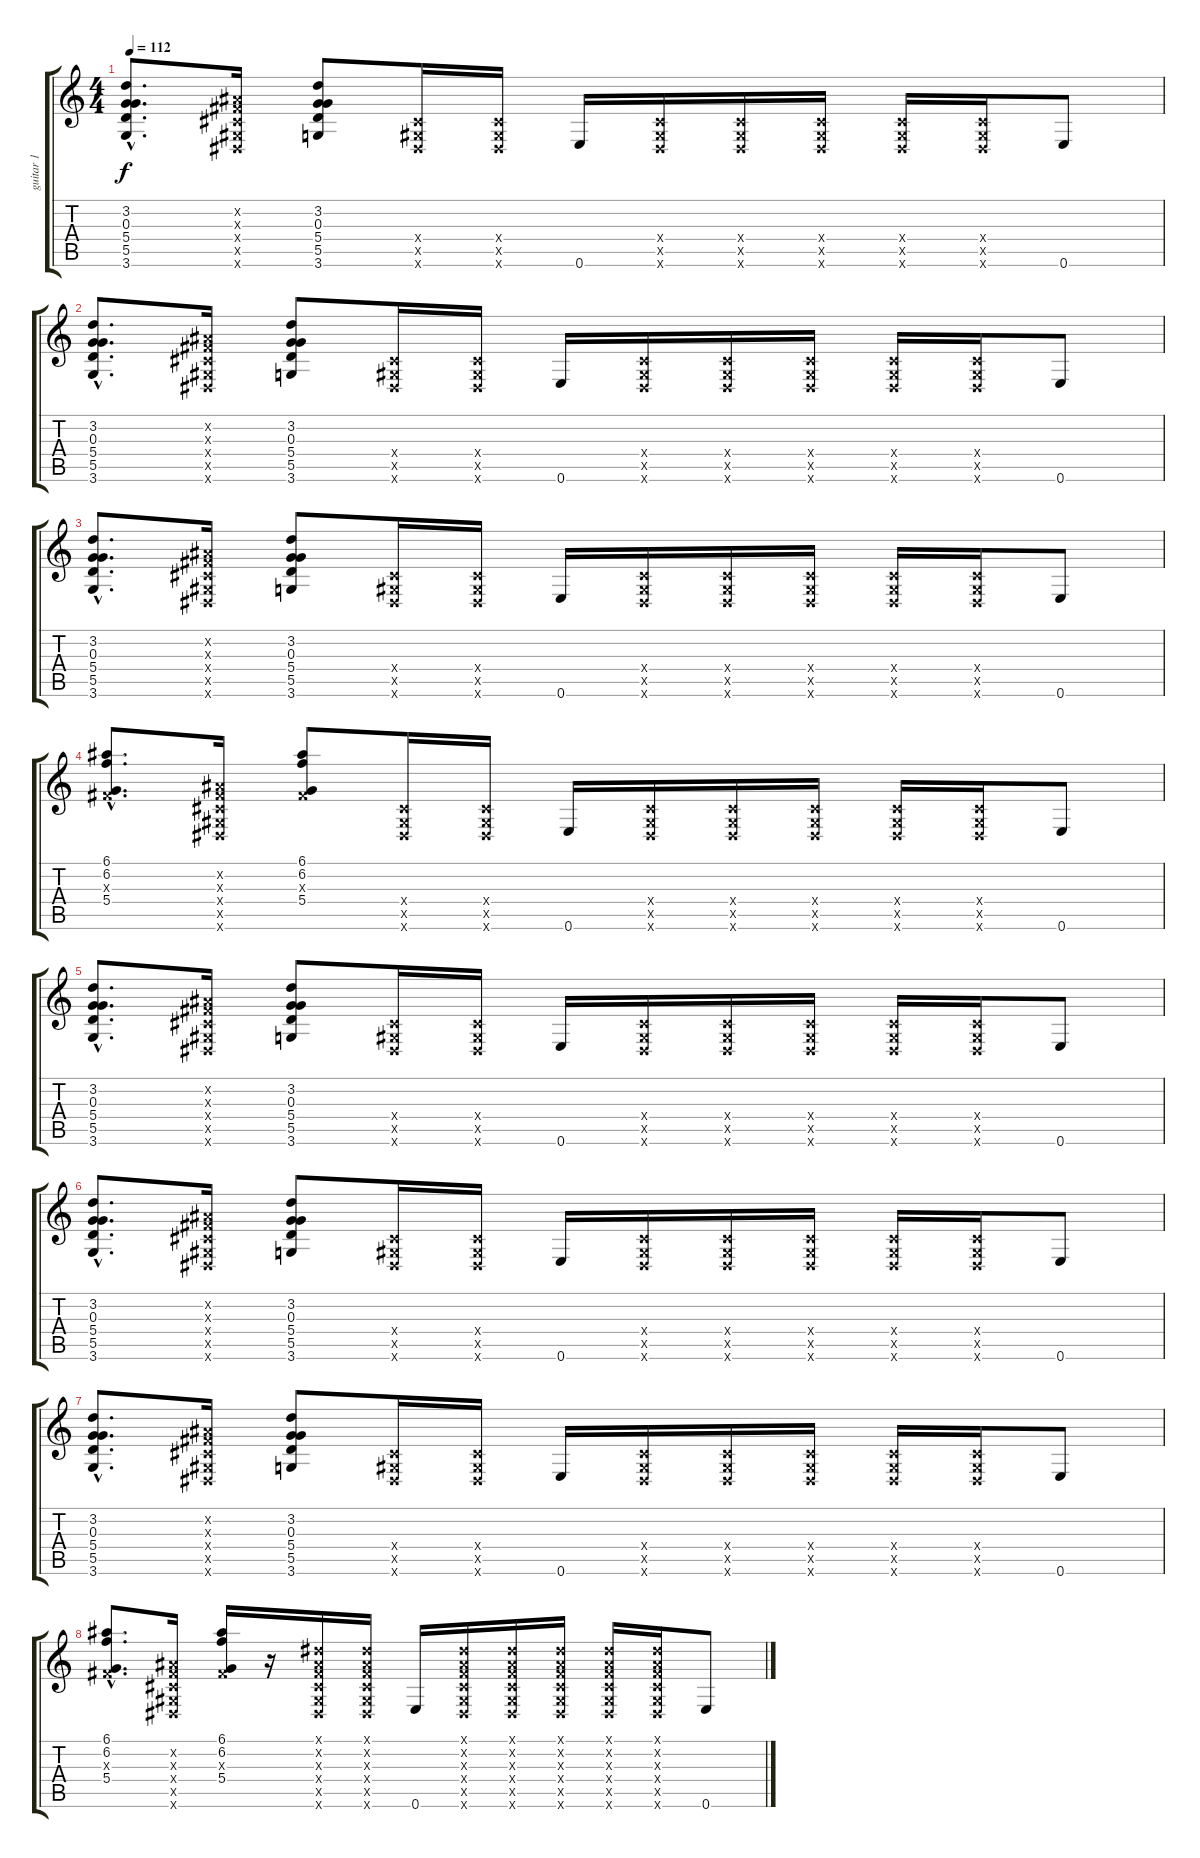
\track ("guitar 1" "guitar 1") {instrument electricguitarjazz}
\staff {score tabs}
\tuning (E4 B3 G3 D3 A2 E2) {hide}
\ts (4 4)
\tempo 112
\clef g2
\ks c
(3.2{hac} 0.3{hac} 5.4{hac} 5.5{hac} 3.6{hac}).8{d dy f} (-1.2{x} -1.3{x} -1.4{x} -1.5{x} -1.6{x}).16 (3.2 0.3 5.4 5.5 3.6).8 (-1.4{x} -1.5{x} -1.6{x}).16 (-1.4{x} -1.5{x} -1.6{x}).16 0.6.16 (-1.4{x} -1.5{x} -1.6{x}).16 (-1.4{x} -1.5{x} -1.6{x}).16 (-1.4{x} -1.5{x} -1.6{x}).16 (-1.4{x} -1.5{x} -1.6{x}).16 (-1.4{x} -1.5{x} -1.6{x}).16 0.6.8 |
(3.2{hac} 0.3{hac} 5.4{hac} 5.5{hac} 3.6{hac}).8{d} (-1.2{x} -1.3{x} -1.4{x} -1.5{x} -1.6{x}).16 (3.2 0.3 5.4 5.5 3.6).8 (-1.4{x} -1.5{x} -1.6{x}).16 (-1.4{x} -1.5{x} -1.6{x}).16 0.6.16 (-1.4{x} -1.5{x} -1.6{x}).16 (-1.4{x} -1.5{x} -1.6{x}).16 (-1.4{x} -1.5{x} -1.6{x}).16 (-1.4{x} -1.5{x} -1.6{x}).16 (-1.4{x} -1.5{x} -1.6{x}).16 0.6.8 |
(3.2{hac} 0.3{hac} 5.4{hac} 5.5{hac} 3.6{hac}).8{d} (-1.2{x} -1.3{x} -1.4{x} -1.5{x} -1.6{x}).16 (3.2 0.3 5.4 5.5 3.6).8 (-1.4{x} -1.5{x} -1.6{x}).16 (-1.4{x} -1.5{x} -1.6{x}).16 0.6.16 (-1.4{x} -1.5{x} -1.6{x}).16 (-1.4{x} -1.5{x} -1.6{x}).16 (-1.4{x} -1.5{x} -1.6{x}).16 (-1.4{x} -1.5{x} -1.6{x}).16 (-1.4{x} -1.5{x} -1.6{x}).16 0.6.8 |
(6.1{hac} 6.2{hac} -1.3{hac x} 5.4{hac}).8{d} (-1.2{x} -1.3{x} -1.4{x} -1.5{x} -1.6{x}).16 (6.1 6.2 -1.3{x} 5.4).8 (-1.4{x} -1.5{x} -1.6{x}).16 (-1.4{x} -1.5{x} -1.6{x}).16 0.6.16 (-1.4{x} -1.5{x} -1.6{x}).16 (-1.4{x} -1.5{x} -1.6{x}).16 (-1.4{x} -1.5{x} -1.6{x}).16 (-1.4{x} -1.5{x} -1.6{x}).16 (-1.4{x} -1.5{x} -1.6{x}).16 0.6.8 |
(3.2{hac} 0.3{hac} 5.4{hac} 5.5{hac} 3.6{hac}).8{d} (-1.2{x} -1.3{x} -1.4{x} -1.5{x} -1.6{x}).16 (3.2 0.3 5.4 5.5 3.6).8 (-1.4{x} -1.5{x} -1.6{x}).16 (-1.4{x} -1.5{x} -1.6{x}).16 0.6.16 (-1.4{x} -1.5{x} -1.6{x}).16 (-1.4{x} -1.5{x} -1.6{x}).16 (-1.4{x} -1.5{x} -1.6{x}).16 (-1.4{x} -1.5{x} -1.6{x}).16 (-1.4{x} -1.5{x} -1.6{x}).16 0.6.8 |
(3.2{hac} 0.3{hac} 5.4{hac} 5.5{hac} 3.6{hac}).8{d} (-1.2{x} -1.3{x} -1.4{x} -1.5{x} -1.6{x}).16 (3.2 0.3 5.4 5.5 3.6).8 (-1.4{x} -1.5{x} -1.6{x}).16 (-1.4{x} -1.5{x} -1.6{x}).16 0.6.16 (-1.4{x} -1.5{x} -1.6{x}).16 (-1.4{x} -1.5{x} -1.6{x}).16 (-1.4{x} -1.5{x} -1.6{x}).16 (-1.4{x} -1.5{x} -1.6{x}).16 (-1.4{x} -1.5{x} -1.6{x}).16 0.6.8 |
(3.2{hac} 0.3{hac} 5.4{hac} 5.5{hac} 3.6{hac}).8{d} (-1.2{x} -1.3{x} -1.4{x} -1.5{x} -1.6{x}).16 (3.2 0.3 5.4 5.5 3.6).8 (-1.4{x} -1.5{x} -1.6{x}).16 (-1.4{x} -1.5{x} -1.6{x}).16 0.6.16 (-1.4{x} -1.5{x} -1.6{x}).16 (-1.4{x} -1.5{x} -1.6{x}).16 (-1.4{x} -1.5{x} -1.6{x}).16 (-1.4{x} -1.5{x} -1.6{x}).16 (-1.4{x} -1.5{x} -1.6{x}).16 0.6.8 |
(6.1{hac} 6.2{hac} -1.3{hac x} 5.4{hac}).8{d} (-1.2{x} -1.3{x} -1.4{x} -1.5{x} -1.6{x}).16 (6.1 6.2 -1.3{x} 5.4).16 r.16 (-1.1{x} -1.2{x} -1.3{x} -1.4{x} -1.5{x} -1.6{x}).16 (-1.1{x} -1.2{x} -1.3{x} -1.4{x} -1.5{x} -1.6{x}).16 0.6.16 (-1.1{x} -1.2{x} -1.3{x} -1.4{x} -1.5{x} -1.6{x}).16 (-1.1{x} -1.2{x} -1.3{x} -1.4{x} -1.5{x} -1.6{x}).16 (-1.1{x} -1.2{x} -1.3{x} -1.4{x} -1.5{x} -1.6{x}).16 (-1.1{x} -1.2{x} -1.3{x} -1.4{x} -1.5{x} -1.6{x}).16 (-1.1{x} -1.2{x} -1.3{x} -1.4{x} -1.5{x} -1.6{x}).16 0.6.8
